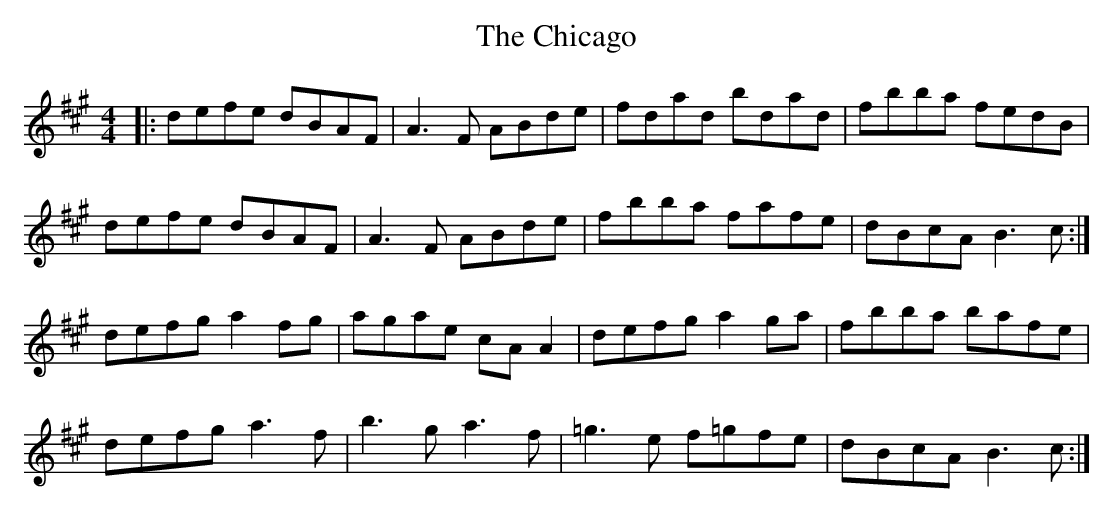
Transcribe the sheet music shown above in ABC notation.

X:1
T: The Chicago
M: 4/4
L: 1/8
K: Bdor
|:defe dBAF|A3F ABde|fdad bdad|fbba fedB|
defe dBAF|A3F ABde|fbba fafe|dBcA B3c:|
defg a2fg|agae cAA2|defg a2ga|fbba bafe|
defg a3f|b3g a3f|=g3e f=gfe|dBcA B3c:|
